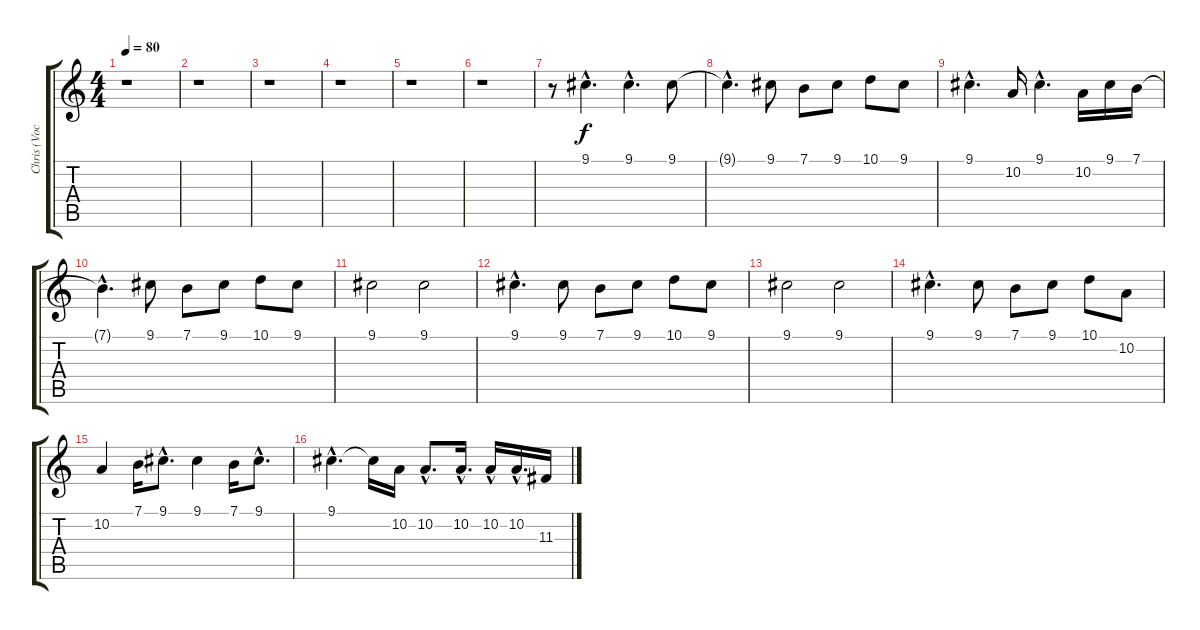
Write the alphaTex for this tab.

\track ("Chris (Vocals)" "Chris (Voc") {instrument acousticgrandpiano}
\staff {score tabs}
\tuning (E4 B3 G3 D3 A2 E2) {hide}
\ts (4 4)
\tempo 80
\clef g2
\ks c
r.1{dy f} |
r.1 |
r.1 |
r.1 |
r.1 |
r.1 |
r.8 9.1{hac}.4{d} 9.1{hac}.4{d} 9.1.8 |
9.1{hac t}.4{d} 9.1.8 7.1.8 9.1.8 10.1.8 9.1.8 |
9.1{hac}.4{d} 10.2.16 9.1{hac}.4{d} 10.2.16 9.1.16 7.1.16 |
7.1{hac t}.4{d} 9.1.8 7.1.8 9.1.8 10.1.8 9.1.8 |
9.1.2 9.1.2 |
9.1{hac}.4{d} 9.1.8 7.1.8 9.1.8 10.1.8 9.1.8 |
9.1.2 9.1.2 |
9.1{hac}.4{d} 9.1.8 7.1.8 9.1.8 10.1.8 10.2.8 |
10.2.4 7.1.16 9.1{hac}.8{d} 9.1.4 7.1.16 9.1{hac}.8{d} |
9.1{hac}.4{d} 9.1{t}.16 10.2.16 10.2{hac}.8{d} 10.2{hac}.16{d} 10.2{hac}.16 10.2{hac}.16{d} 11.3.16
